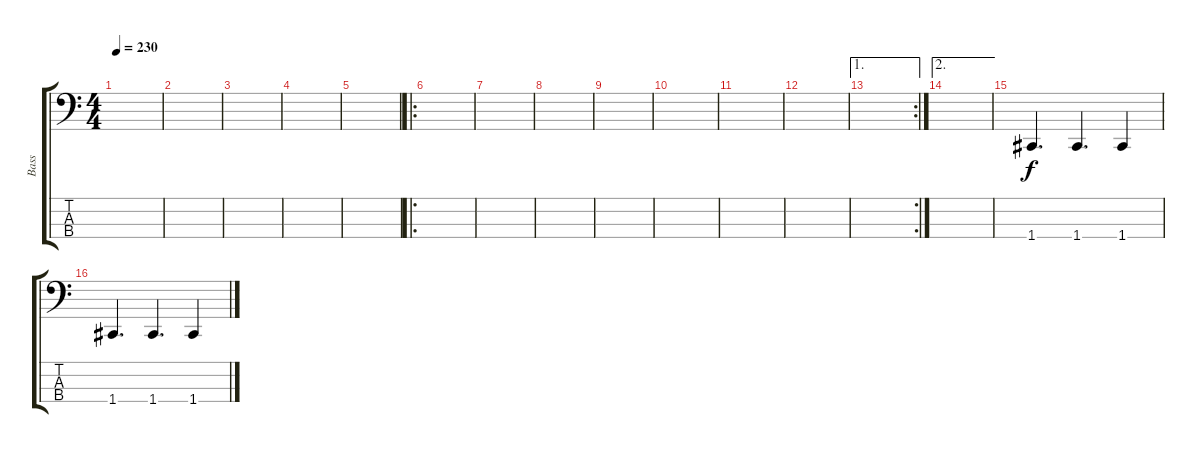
\track ("Bass" "Bass") {instrument electricbassfinger}
\staff {score tabs}
\tuning (F2 C2 G1 C1) {hide}
\ts (4 4)
\tempo 230
\clef f4
\ks c
|
|
|
|
|
\ro
|
|
|
|
|
|
|
\ae 1
\rc 2
|
\ae 2
|
1.4.4{d} 1.4.4{d} 1.4.4 |
1.4.4{d} 1.4.4{d} 1.4.4
